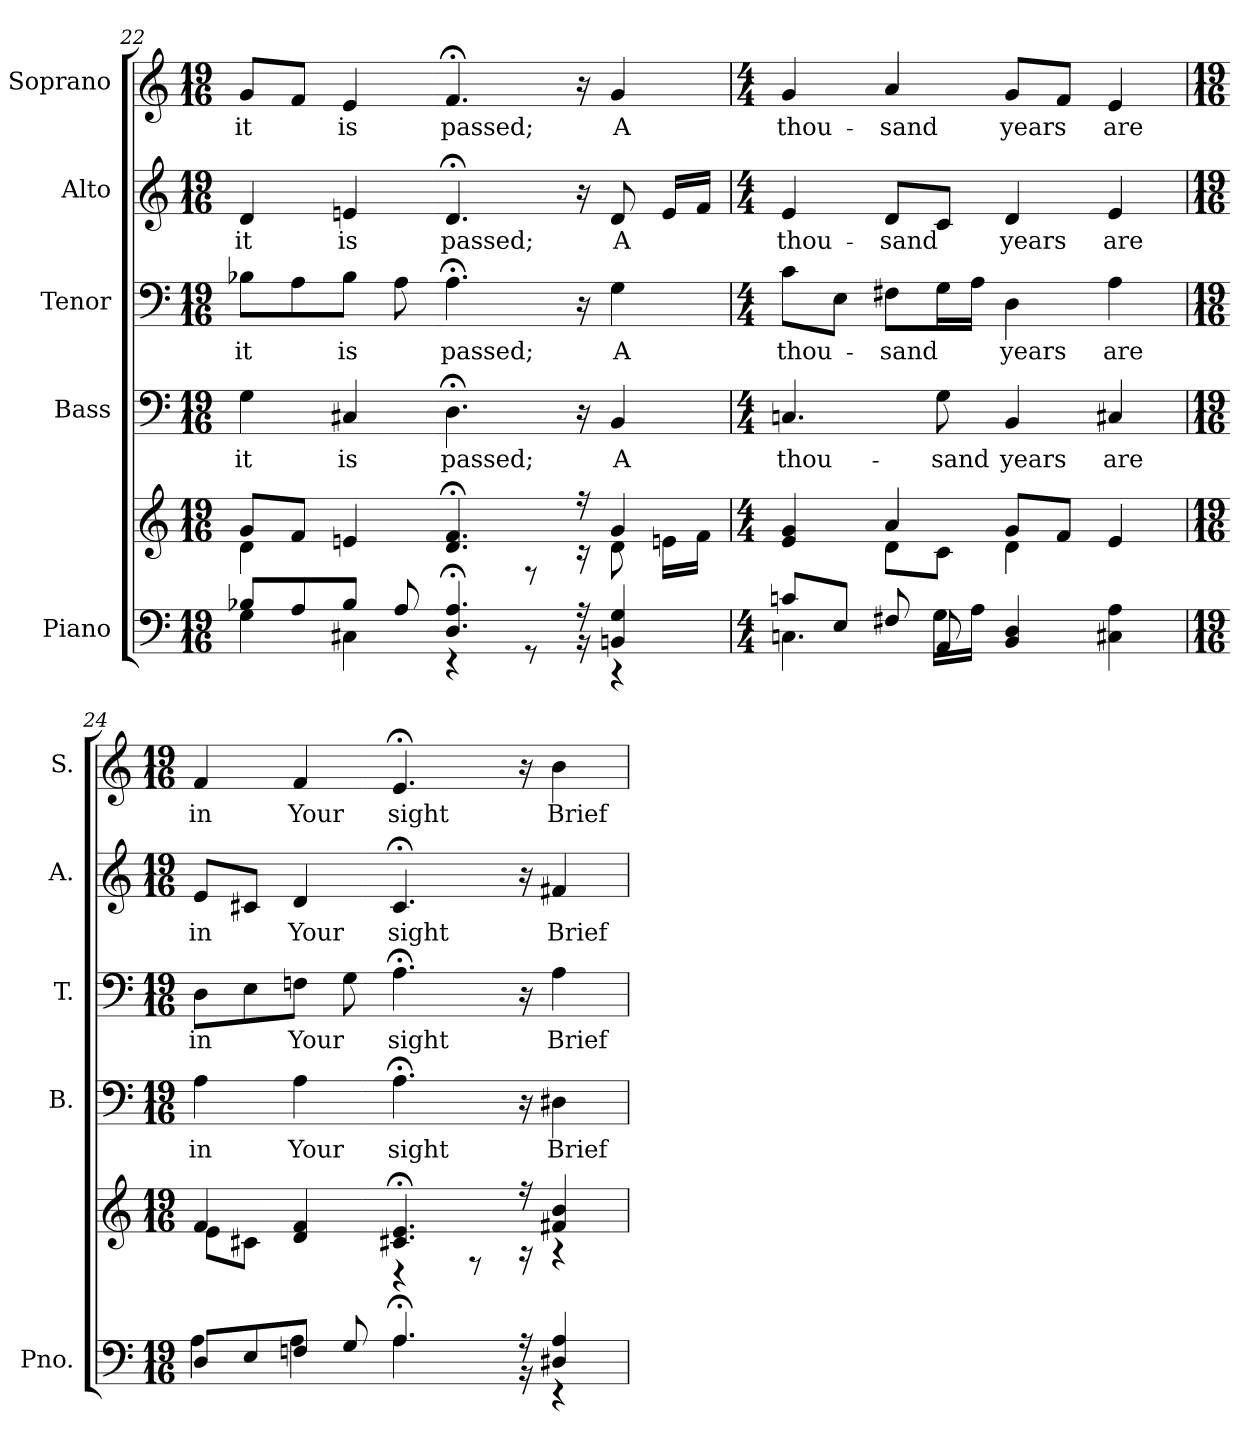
**kern	**kern	**kern	**text	**kern	**text	**kern	**text	**kern	**text
*part5	*part5	*part4	*part4	*part3	*part3	*part2	*part2	*part1	*part1
*staff6	*staff5	*staff4	*staff4	*staff3	*staff3	*staff2	*staff2	*staff1	*staff1
*I"Piano	*	*I"Bass	*	*I"Tenor	*	*I"Alto	*	*I"Soprano	*
*I'Pno.	*	*I'B.	*	*I'T.	*	*I'A.	*	*I'S.	*
*clefF4	*clefG2	*clefF4	*	*clefF4	*	*clefG2	*	*clefG2	*
*k[]	*k[]	*k[]	*	*k[]	*	*k[]	*	*k[]	*
*C:	*C:	*C:	*	*C:	*	*C:	*	*C:	*
*M19/16	*M19/16	*M19/16	*	*M19/16	*	*M19/16	*	*M19/16	*
=22	=22	=22	=22	=22	=22	=22	=22	=22	=22
*^	*^	*	*	*	*	*	*	*	*
!	!	!	!	!	!LO:LY:b:color=#000000	!	!	!	!	!	!
!	!	!	!	!	!	!	!LO:LY:b:color=#000000	!	!	!	!
!	!	!	!	!	!	!	!	!	!LO:LY:b:color=#000000	!	!
!	!	!	!	!	!	!	!	!	!	!	!LO:LY:b:color=#000000
8B-Xi/L	4Gi\	8gi/L	4di\	4Gi\	it	8B-Xi\L	it	4di/	it	8gi/L	it
8Ai/	.	8fi/J	.	.	.	8Ai\	.	.	.	8fi/J	.
!	!	!	!	!	!LO:LY:b:color=#000000	!	!	!	!	!	!
!	!	!	!	!	!	!	!LO:LY:b:color=#000000	!	!	!	!
!	!	!	!	!	!	!	!	!	!LO:LY:b:color=#000000	!	!
!	!	!	!	!	!	!	!	!	!	!	!LO:LY:b:color=#000000
8B-i/J	4C#Xi\	4eni/	4ryy	4C#Xi/	is	8B-i\J	is	4eni/	is	4ei/	is
8Ai/	.	.	.	.	.	8Ai\	.	.	.	.	.
!	!	!	!	!	!LO:LY:b:color=#000000	!	!	!	!	!	!
!	!	!	!	!	!	!	!LO:LY:b:color=#000000	!	!	!	!
!	!	!	!	!	!	!	!	!	!LO:LY:b:color=#000000	!	!
!	!	!	!	!	!	!	!	!	!	!	!LO:LY:b:color=#000000
4.Di/; 4.Ai;	4r	4.di/; 4.fi;	4ryy	4.D;i\	passed;	4.A;i\	passed;	4.d;i/	passed;	4.f;i/	passed;
.	8r	.	8r	.	.	.	.	.	.	.	.
16r	16r	16r	16r	16r	.	16r	.	16r	.	16r	.
!	!	!	!	!	!LO:LY:b:color=#000000	!	!	!	!	!	!
!	!	!	!	!	!	!	!LO:LY:b:color=#000000	!	!	!	!
!	!	!	!	!	!	!	!	!	!LO:LY:b:color=#000000	!	!
!	!	!	!	!	!	!	!	!	!	!	!LO:LY:b:color=#000000
4BBni/ 4Gi	4r	4gi/	8di\	4BBi/	A	4Gi\	A	8di/	A	4gi/	A
.	.	.	16eni\LL	.	.	.	.	16ei/LL	.	.	.
.	.	.	16fi\JJ	.	.	.	.	16fi/JJ	.	.	.
=23	=23	=23	=23	=23	=23	=23	=23	=23	=23	=23	=23
*M4/4	*	*M4/4	*	*M4/4	*	*M4/4	*	*M4/4	*	*M4/4	*
!	!	!	!	!	!LO:LY:b:color=#000000	!	!	!	!	!	!
!	!	!	!	!	!	!	!LO:LY:b:color=#000000	!	!	!	!
!	!	!	!	!	!	!	!	!	!LO:LY:b:color=#000000	!	!
!	!	!	!	!	!	!	!	!	!	!	!LO:LY:b:color=#000000
8cni/L	4.Cni\	4ei/ 4gi	4ryy	4.Cni/	thou-	8ci\L	thou-	4ei/	thou-	4gi/	thou-
8Ei/J	.	.	.	.	.	8Ei\J	.	.	.	.	.
!	!	!	!	!	!	!	!LO:LY:b:color=#000000	!	!	!	!
!	!	!	!	!	!	!	!	!	!LO:LY:b:color=#000000	!	!
!	!	!	!	!	!	!	!	!	!	!	!LO:LY:b:color=#000000
8F#Xi/	.	4ai/	8di\L	.	.	8F#Xi\L	-sand	8di/L	-sand	4ai/	-sand
!	!	!	!	!	!LO:LY:b:color=#000000	!	!	!	!	!	!
8AAi/	16Gi\LL	.	8ci\J	8Gi\	-sand	16Gi\L	.	8ci/J	.	.	.
.	16Ai\JJ	.	.	.	.	16Ai\JJ	.	.	.	.	.
!	!	!	!	!	!LO:LY:b:color=#000000	!	!	!	!	!	!
!	!	!	!	!	!	!	!LO:LY:b:color=#000000	!	!	!	!
!	!	!	!	!	!	!	!	!	!LO:LY:b:color=#000000	!	!
!	!	!	!	!	!	!	!	!	!	!	!LO:LY:b:color=#000000
4BBi/ 4Di	2ryy	8gi/L	4di\	4BBi/	years	4Di\	years	4di/	years	8gi/L	years
.	.	8fi/J	.	.	.	.	.	.	.	8fi/J	.
!	!	!	!	!	!LO:LY:b:color=#000000	!	!	!	!	!	!
!	!	!	!	!	!	!	!LO:LY:b:color=#000000	!	!	!	!
!	!	!	!	!	!	!	!	!	!LO:LY:b:color=#000000	!	!
!	!	!	!	!	!	!	!	!	!	!	!LO:LY:b:color=#000000
4C#Xi\ 4Ai	.	4ei/	4ryy	4C#Xi/	are	4Ai\	are	4ei/	are	4ei/	are
=24	=24	=24	=24	=24	=24	=24	=24	=24	=24	=24	=24
*M19/16	*	*M19/16	*	*M19/16	*	*M19/16	*	*M19/16	*	*M19/16	*
!	!	!	!	!	!LO:LY:b:color=#000000	!	!	!	!	!	!
!	!	!	!	!	!	!	!LO:LY:b:color=#000000	!	!	!	!
!	!	!	!	!	!	!	!	!	!LO:LY:b:color=#000000	!	!
!	!	!	!	!	!	!	!	!	!	!	!LO:LY:b:color=#000000
8Di/L	4Ai\	4fi/	8ei\L	4Ai\	in	8Di\L	in	8ei/L	in	4fi/	in
8Ei/	.	.	8c#Xi\J	.	.	8Ei\	.	8c#Xi/J	.	.	.
!	!	!	!	!	!LO:LY:b:color=#000000	!	!	!	!	!	!
!	!	!	!	!	!	!	!LO:LY:b:color=#000000	!	!	!	!
!	!	!	!	!	!	!	!	!	!LO:LY:b:color=#000000	!	!
!	!	!	!	!	!	!	!	!	!	!	!LO:LY:b:color=#000000
8Fni/J	4Ai\	4di/ 4fi	4ryy	4Ai\	Your	8Fni\J	Your	4di/	Your	4fi/	Your
8Gi/	.	.	.	.	.	8Gi\	.	.	.	.	.
!	!	!	!	!	!LO:LY:b:color=#000000	!	!	!	!	!	!
!	!	!	!	!	!	!	!LO:LY:b:color=#000000	!	!	!	!
!	!	!	!	!	!	!	!	!	!LO:LY:b:color=#000000	!	!
!	!	!	!	!	!	!	!	!	!	!	!LO:LY:b:color=#000000
4.A;i/	4.Ai\	4.c#Xi/; 4.ei;	4r	4.A;i\	sight	4.A;i\	sight	4.c#;i/	sight	4.e;i/	sight
.	.	.	8r	.	.	.	.	.	.	.	.
16r	16r	16r	16r	16r	.	16r	.	16r	.	16r	.
!	!	!	!	!	!LO:LY:b:color=#000000	!	!	!	!	!	!
!	!	!	!	!	!	!	!LO:LY:b:color=#000000	!	!	!	!
!	!	!	!	!	!	!	!	!	!LO:LY:b:color=#000000	!	!
!	!	!	!	!	!	!	!	!	!	!	!LO:LY:b:color=#000000
4D#Xi/ 4Ai	4r	4f#Xi/ 4bi	4r	4D#Xi\	Brief	4Ai\	Brief	4f#Xi/	Brief	4bi\	Brief
*v	*v	*	*	*	*	*	*	*	*	*	*
*	*v	*v	*	*	*	*	*	*	*	*
=	=	=	=	=	=	=	=	=	=
*-	*-	*-	*-	*-	*-	*-	*-	*-	*-
